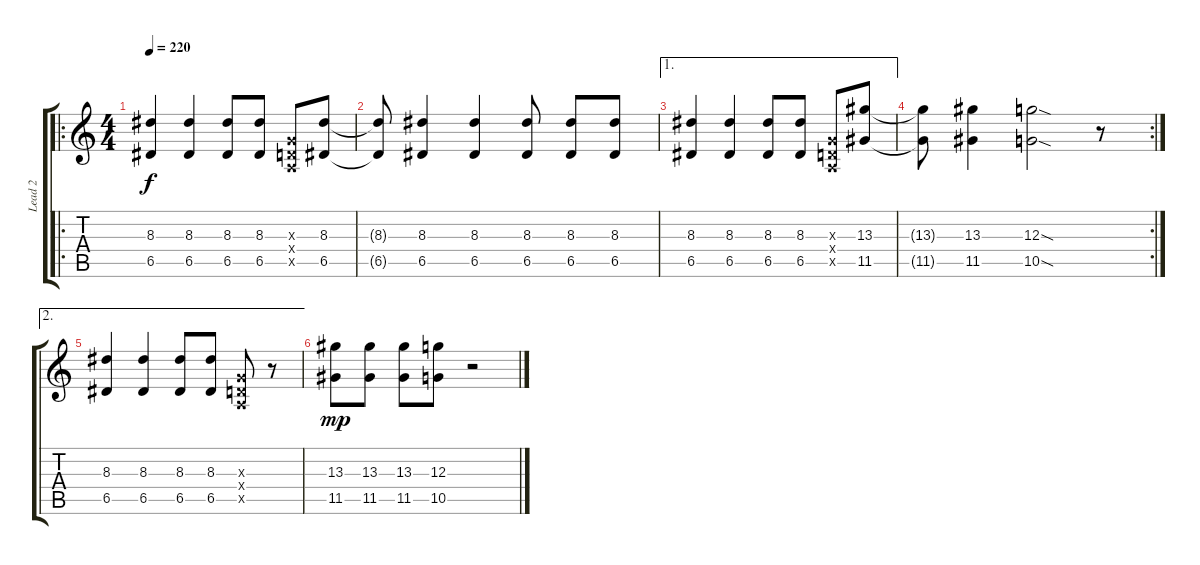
\track ("Lead 2" "Lead 2") {instrument distortionguitar}
\staff {score tabs}
\tuning (E4 B3 G3 D3 A2 E2) {hide}
\ro
\ts (4 4)
\tempo 220
\clef g2
\ks c
(8.3 6.5).4{dy f} (8.3 6.5).4 (8.3 6.5).8 (8.3 6.5).8 (0.3{x} 0.4{x} 0.5{x}).8 (8.3 6.5).8 |
(8.3{t} 6.5{t}).8 (8.3 6.5).4 (8.3 6.5).4 (8.3 6.5).8 (8.3 6.5).8 (8.3 6.5).8 |
\ae 1
(8.3 6.5).4 (8.3 6.5).4 (8.3 6.5).8 (8.3 6.5).8 (0.3{x} 0.4{x} 0.5{x}).8 (13.3 11.5).8 |
\rc 2
(13.3{t} 11.5{t}).8 (13.3 11.5).4 (12.3{sod} 10.5{sod}).2 r.8 |
\ae 2
(8.3 6.5).4 (8.3 6.5).4 (8.3 6.5).8 (8.3 6.5).8 (0.3{x} 0.4{x} 0.5{x}).8 r.8 |
(13.3 11.5).8{dy mp} (13.3 11.5).8 (13.3 11.5).8 (12.3 10.5).8 r.2
